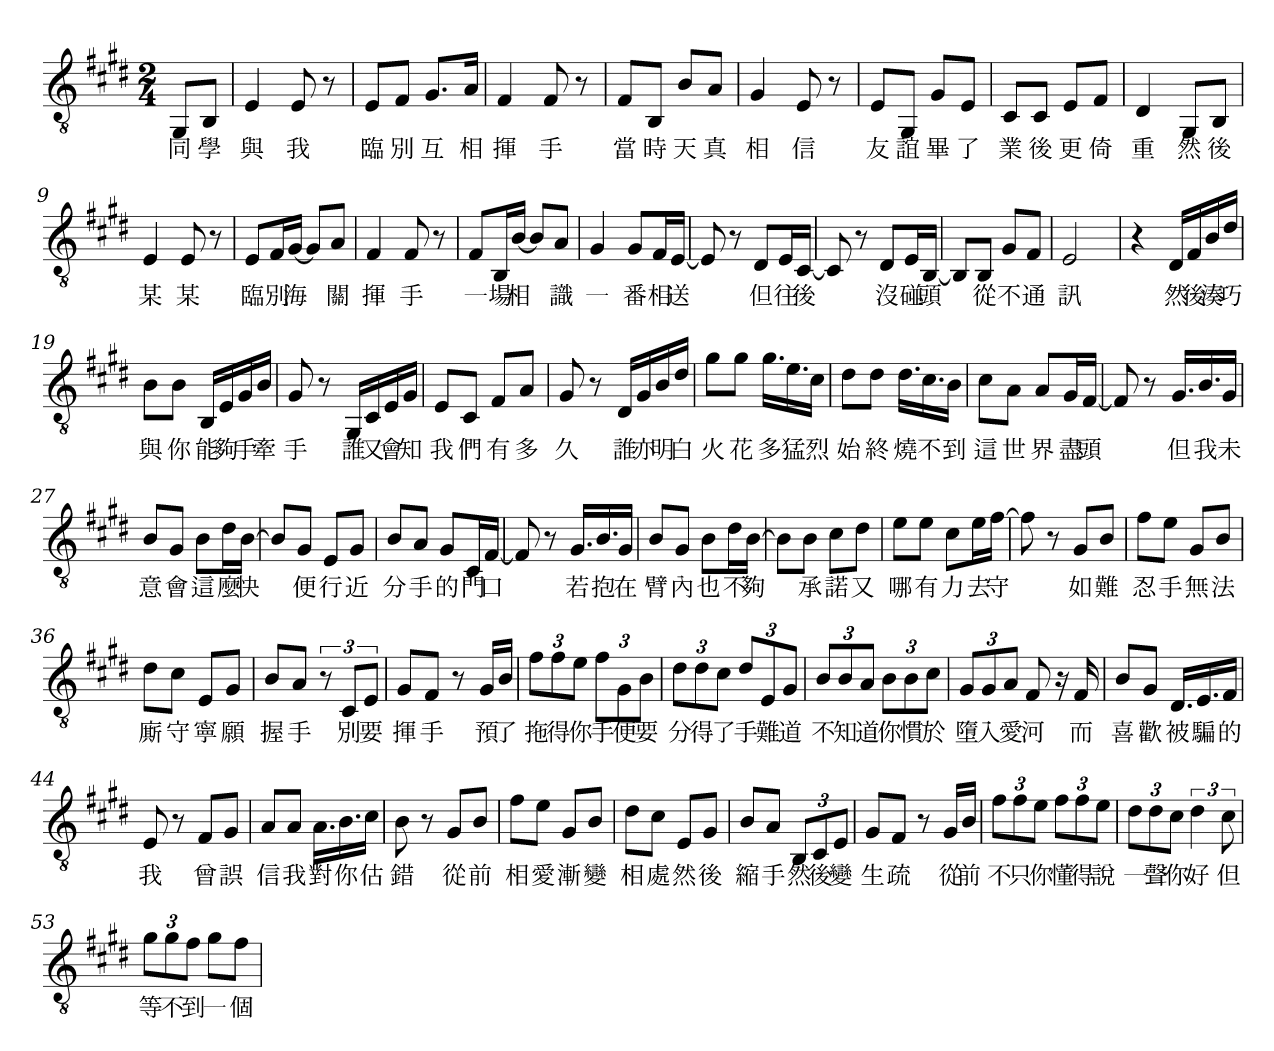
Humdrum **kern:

**kern	**text
*part1	*part1
*staff1	*staff1
*clefGv2	*
*k[f#c#g#d#]	*
*E:	*
*M2/4	*
*MM76	*
=	=
8GG#L	同
8BBJ	學
=1	=1
4E	與
8E	我
8r	.
=2	=2
8EL	臨
8F#J	別
8.G#L	互
16AJk	相
=3	=3
4F#	揮
8F#	手
8r	.
=4	=4
8F#L	當
8BBJ	時
8BL	天
8AJ	真
=5	=5
4G#	相
8E	信
8r	.
=6	=6
8EL	友
8GG#J	誼
8G#L	畢
8EJ	了
=7	=7
8C#L	業
8C#J	後
8EL	更
8F#J	倚
=8	=8
4D#	重
8GG#L	然
8BBJ	後
=9	=9
4E	某
8E	某
8r	.
=10	=10
8EL	臨
16F#L	別
[16G#JJ	海
8G#L]	.
8AJ	關
=11	=11
4F#	揮
8F#	手
8r	.
=12	=12
8F#L	一
16BBL	場
[16BJJ	相
8BL]	.
8AJ	識
=13	=13
4G#	一
8G#L	番
16F#L	相
[16EJJ	送
=14	=14
8E]	.
8r	.
8D#L	但
16EL	往
[16C#JJ	後
=15	=15
8C#]	.
8r	.
8D#L	沒
16EL	碰
[16BBJJ	頭
=16	=16
8BBL]	.
8BBJ	從
8G#L	不
8F#J	通
=17	=17
2E	訊
=18	=18
4r	.
16D#LL	然
16F#	後
16B	湊
16d#JJ	巧
=19	=19
8BL	與
8BJ	你
16BBLL	能
16E	夠
16G#	手
16BJJ	牽
=20	=20
8G#	手
8r	.
16GG#LL	誰
16C#	又
16E	會
16G#JJ	知
=21	=21
8EL	我
8C#J	們
8F#L	有
8AJ	多
=22	=22
8G#	久
8r	.
16D#LL	誰
16G#	亦
16B	明
16d#JJ	白
=23	=23
8g#L	火
8g#J	花
16.g#LL	多
16.e	猛
16c#JJ	烈
=24	=24
8d#L	始
8d#J	終
16.d#LL	燒
16.c#	不
16BJJ	到
=25	=25
8c#L	這
8AJ	世
8AL	界
16G#L	盡
[16F#JJ	頭
=26	=26
8F#]	.
8r	.
16.G#LL	但
16.B	我
16G#JJ	未
=27	=27
8BL	意
8G#J	會
8BL	這
16d#L	麼
[16BJJ	快
=28	=28
8BL]	.
8G#J	便
8EL	行
8G#J	近
=29	=29
8BL	分
8AJ	手
8G#L	的
16C#L	門
[16F#JJ	口
=30	=30
8F#]	.
8r	.
16.G#LL	若
16.B	抱
16G#JJ	在
=31	=31
8BL	臂
8G#J	內
8BL	也
16d#L	不
[16BJJ	夠
=32	=32
8BL]	.
8BJ	承
8c#L	諾
8d#J	又
=33	=33
8eL	哪
8eJ	有
8c#L	力
16eL	去
[16f#JJ	守
=34	=34
8f#]	.
8r	.
8G#L	如
8BJ	難
=35	=35
8f#L	忍
8eJ	手
8G#L	無
8BJ	法
=36	=36
8d#L	廝
8c#J	守
8EL	寧
8G#J	願
=37	=37
8BL	握
8AJ	手
12r	.
12C#L	別
12EJ	要
=38	=38
8G#L	揮
8F#J	手
8r	.
16G#LL	預
16BJJ	了
=39	=39
12f#L	拖
12f#	得
12eJ	你
12f#L	手
12G#	便
12BJ	要
=40	=40
12d#L	分
12d#	得
12c#J	了
12d#L	手
12E	難
12G#J	道
=41	=41
12BL	不
12B	知
12AJ	道
12BL	你
12B	慣
12c#J	於
=42	=42
12G#L	墮
12G#	入
12AJ	愛
8F#	河
16r	.
16F#	而
=43	=43
8BL	喜
8G#J	歡
16.D#LL	被
16.E	騙
16F#JJ	的
=44	=44
8E	我
8r	.
8F#L	曾
8G#J	誤
=45	=45
8AL	信
8AJ	我
16.ALL	對
16.B	你
16c#JJ	估
=46	=46
8B	錯
8r	.
8G#L	從
8BJ	前
=47	=47
8f#L	相
8eJ	愛
8G#L	漸
8BJ	變
=48	=48
8d#L	相
8c#J	處
8EL	然
8G#J	後
=49	=49
8BL	縮
8AJ	手
12BBL	然
12C#	後
12EJ	變
=50	=50
8G#L	生
8F#J	疏
8r	.
16G#LL	從
16BJJ	前
=51	=51
12f#L	不
12f#	只
12eJ	你
12f#L	懂
12f#	得
12eJ	說
=52	=52
12d#L	一
12d#	聲
12c#J	你
6d#	好
12c#	但
=53	=53
12g#L	等
12g#	不
12f#J	到
8g#L	一
8f#J	個
=	=
*-	*-
